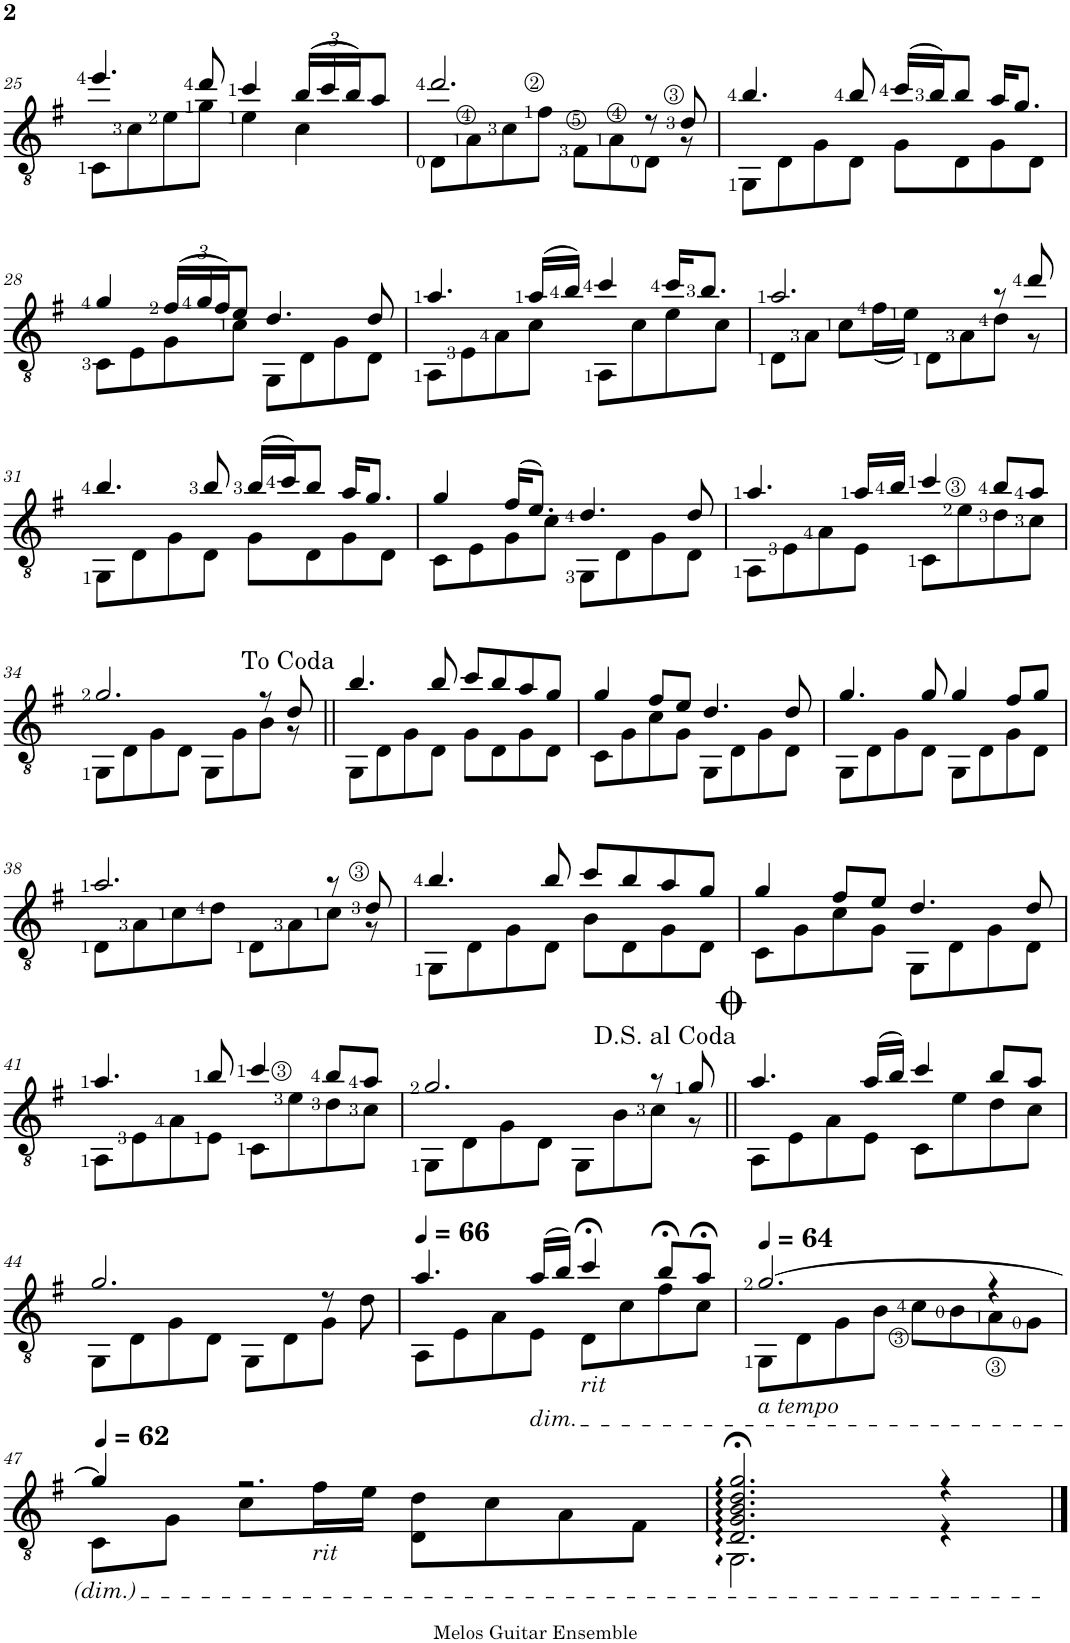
**kern
*part1
*staff1
*I"클래식 기타
!!LO:PB:g=z
*clefGv2
*k[f#]
*M4/4
=25
*^
4.ee/	8C\L
.	8c\
.	8e\
8dd/	8g\J
4cc/	4e\
*Xbrackettup	*
(24b/LL	4c\
24cc/	.
24b/J)	.
8a/J	.
=26	=26
2.dd/	8D\L
.	8A\
.	8c\
.	8f#\J
.	8F#\L
.	8A\
8r	8D\J
8d/	8r
=27	=27
4.b/	8GG\L
.	8D\
.	8G\
8b/	8D\J
(16cc/LL	8G\L
16b/J)	.
8b/J	8D\
16a/KL	8G\
8.g/J	.
.	8D\J
!!LO:LB:g=z	!!
=28	=28
4g/	8C\L
.	8E\
(24f#/LL	8G\
24g/	.
24f#/J)	.
8e/J	8c\J
4.d/	8GG\L
.	8D\
.	8G\
8d/	8D\J
=29	=29
4.a/	8AA\L
.	8E\
.	8A\
(16a/LL	8c\J
16b/JJ)	.
4cc/	8AA\L
.	8c\
16cc/KL	8e\
8.b/J	.
.	8c\J
=30	=30
2.a/	8D\L
.	8A\J
.	8c\L
.	(16f#\L
.	16e\JJ)
.	8D\L
.	8A\
8r	8d\J
8dd/	8r
!!LO:LB:g=z	!!
=31	=31
4.b/	8GG\L
.	8D\
.	8G\
8b/	8D\J
(16b/LL	8G\L
16cc/J)	.
8b/J	8D\
16a/KL	8G\
8.g/J	.
.	8D\J
=32	=32
4g/	8C\L
.	8E\
(16f#/KL	8G\
8.e/J)	.
.	8c\J
4.d/	8GG\L
.	8D\
.	8G\
8d/	8D\J
=33	=33
4.a/	8AA\L
.	8E\
.	8A\
16a/LL	8E\J
16b/JJ	.
4cc/	8C\L
.	8e\
8b/L	8d\
8a/J	8c\J
!!LO:LB:g=z	!!
=34	=34
2.g/	8GG\L
.	8D\
.	8G\
.	8D\J
.	8GG\L
.	8G\
8r	8B\J
8d/	8r
=35||	=35||
4.b/	8GG\L
.	8D\
.	8G\
8b/	8D\J
8cc/L	8G\L
8b/	8D\
8a/	8G\
8g/J	8D\J
=36	=36
4g/	8C\L
.	8G\
8f#/L	8c\
8e/J	8G\J
4.d/	8GG\L
.	8D\
.	8G\
8d/	8D\J
=37	=37
4.g/	8GG\L
.	8D\
.	8G\
8g/	8D\J
4g/	8GG\L
.	8D\
8f#/L	8G\
8g/J	8D\J
!!LO:LB:g=z	!!
=38	=38
2.a/	8D\L
.	8A\
.	8c\
.	8d\J
.	8D\L
.	8A\
8r	8c\J
8d/	8r
=39	=39
4.b/	8GG\L
.	8D\
.	8G\
8b/	8D\J
8cc/L	8B\L
8b/	8D\
8a/	8G\
8g/J	8D\J
=40	=40
4g/	8C\L
.	8G\
8f#/L	8c\
8e/J	8G\J
4.d/	8GG\L
.	8D\
.	8G\
8d/	8D\J
!!LO:LB:g=z	!!
=41	=41
4.a/	8AA\L
.	8E\
.	8A\
8b/	8E\J
4cc/	8C\L
.	8e\
8b/L	8d\
8a/J	8c\J
=42	=42
2.g/	8GG\L
.	8D\
.	8G\
.	8D\J
.	8GG\L
.	8B\
8r	8c\J
8g/	8r
=43||	=43||
4.a/	8AA\L
.	8E\
.	8A\
(16a/LL	8E\J
16b/JJ)	.
4cc/	8C\L
.	8e\
8b/L	8d\
8a/J	8c\J
!!LO:LB:g=z	!!
=44	=44
2.g/	8GG\L
.	8D\
.	8G\
.	8D\J
.	8GG\L
.	8D\
8r	8G\J
8d\	8ryy
=45	=45
*MM66	*
4.a/	8AA\L
.	8E\
.	8A\
!LO:TX:b:i:t=dim.	!
(16a/LL	8E\J
16b/JJ)	.
!LO:TX:b:i:t=rit	!
4cc;</	8D\L
.	8c\
8b;</L	8f#\
8a;</J	8c\J
=46	=46
*MM64	*
!LO:TX:b:i:t=a tempo	!
[2.g/	8GG\L
.	8D\
.	8G\
.	8B\J
.	8c\L
.	8B\
4r	8A\
.	8G\J
!!LO:LB:g=z	!!
=47	=47
*MM62	*
4g/]	8C\L
.	8G\J
2.r	8c\L
!	!LO:TX:b:i:t=rit
.	16f#\L
.	16e\JJ
.	8D\ 8d\L
.	8c\
.	8A\
.	8F#\J
=48	=48
2.D/:;< 2.G/:;< 2.B/:;< 2.d/:;< 2.g/:;<	2.GG:\
4r	4r
*v	*v
==
*-
